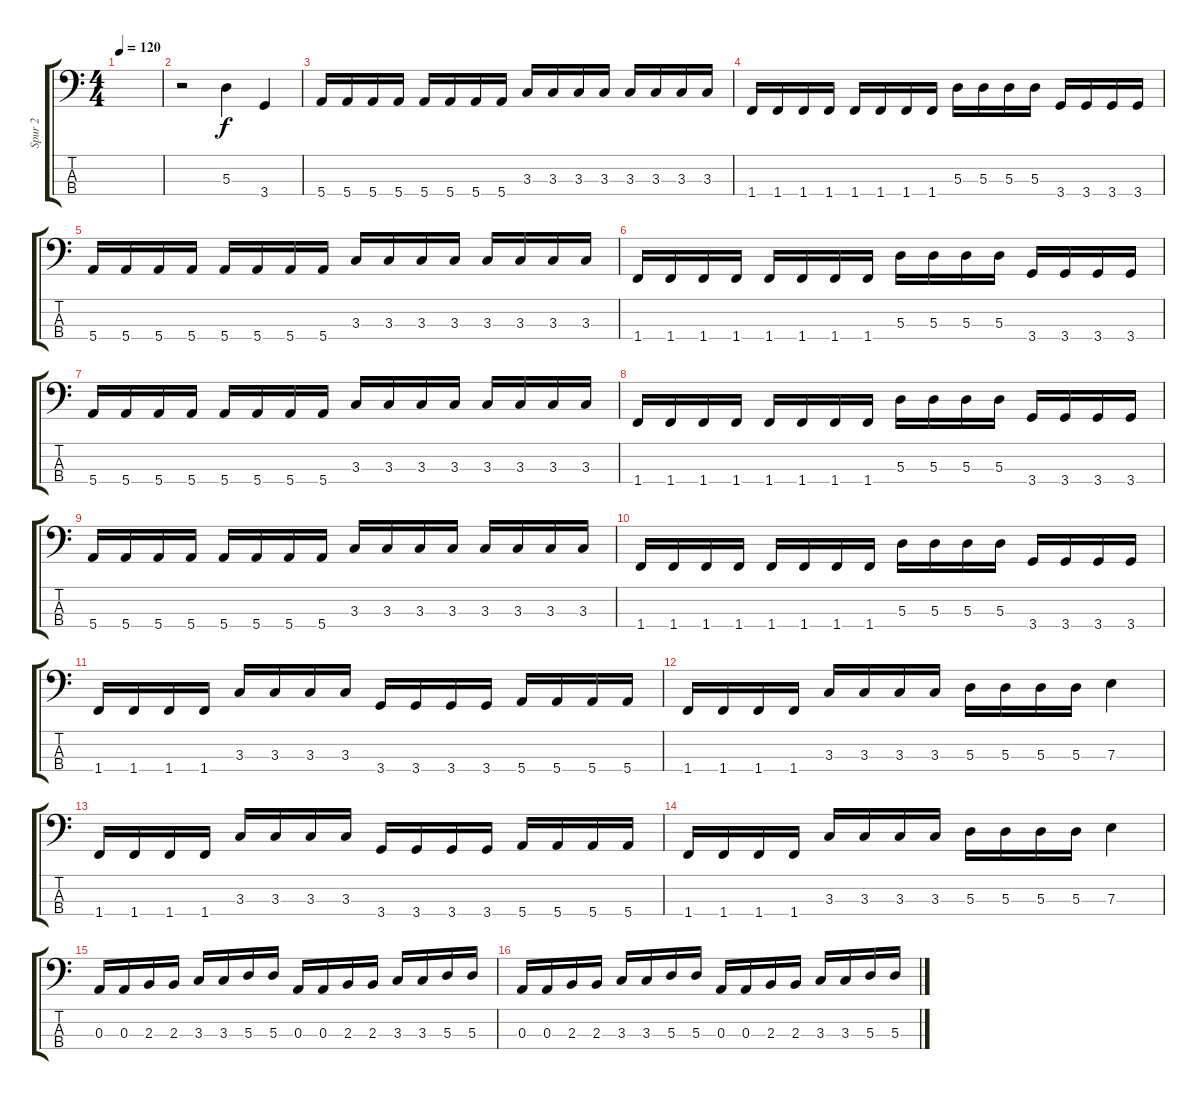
\track ("Spur 2" "Spur 2") {instrument electricbassfinger}
\staff {score tabs}
\tuning (G2 D2 A1 E1) {hide}
\ts (4 4)
\tempo 120
\clef f4
\ks c
|
r.2 5.3.4 3.4.4 |
5.4.16 5.4.16 5.4.16 5.4.16 5.4.16 5.4.16 5.4.16 5.4.16 3.3.16 3.3.16 3.3.16 3.3.16 3.3.16 3.3.16 3.3.16 3.3.16 |
1.4.16 1.4.16 1.4.16 1.4.16 1.4.16 1.4.16 1.4.16 1.4.16 5.3.16 5.3.16 5.3.16 5.3.16 3.4.16 3.4.16 3.4.16 3.4.16 |
5.4.16 5.4.16 5.4.16 5.4.16 5.4.16 5.4.16 5.4.16 5.4.16 3.3.16 3.3.16 3.3.16 3.3.16 3.3.16 3.3.16 3.3.16 3.3.16 |
1.4.16 1.4.16 1.4.16 1.4.16 1.4.16 1.4.16 1.4.16 1.4.16 5.3.16 5.3.16 5.3.16 5.3.16 3.4.16 3.4.16 3.4.16 3.4.16 |
5.4.16 5.4.16 5.4.16 5.4.16 5.4.16 5.4.16 5.4.16 5.4.16 3.3.16 3.3.16 3.3.16 3.3.16 3.3.16 3.3.16 3.3.16 3.3.16 |
1.4.16 1.4.16 1.4.16 1.4.16 1.4.16 1.4.16 1.4.16 1.4.16 5.3.16 5.3.16 5.3.16 5.3.16 3.4.16 3.4.16 3.4.16 3.4.16 |
5.4.16 5.4.16 5.4.16 5.4.16 5.4.16 5.4.16 5.4.16 5.4.16 3.3.16 3.3.16 3.3.16 3.3.16 3.3.16 3.3.16 3.3.16 3.3.16 |
1.4.16 1.4.16 1.4.16 1.4.16 1.4.16 1.4.16 1.4.16 1.4.16 5.3.16 5.3.16 5.3.16 5.3.16 3.4.16 3.4.16 3.4.16 3.4.16 |
1.4.16 1.4.16 1.4.16 1.4.16 3.3.16 3.3.16 3.3.16 3.3.16 3.4.16 3.4.16 3.4.16 3.4.16 5.4.16 5.4.16 5.4.16 5.4.16 |
1.4.16 1.4.16 1.4.16 1.4.16 3.3.16 3.3.16 3.3.16 3.3.16 5.3.16 5.3.16 5.3.16 5.3.16 7.3.4 |
1.4.16 1.4.16 1.4.16 1.4.16 3.3.16 3.3.16 3.3.16 3.3.16 3.4.16 3.4.16 3.4.16 3.4.16 5.4.16 5.4.16 5.4.16 5.4.16 |
1.4.16 1.4.16 1.4.16 1.4.16 3.3.16 3.3.16 3.3.16 3.3.16 5.3.16 5.3.16 5.3.16 5.3.16 7.3.4 |
0.3.16 0.3.16 2.3.16 2.3.16 3.3.16 3.3.16 5.3.16 5.3.16 0.3.16 0.3.16 2.3.16 2.3.16 3.3.16 3.3.16 5.3.16 5.3.16 |
0.3.16 0.3.16 2.3.16 2.3.16 3.3.16 3.3.16 5.3.16 5.3.16 0.3.16 0.3.16 2.3.16 2.3.16 3.3.16 3.3.16 5.3.16 5.3.16
